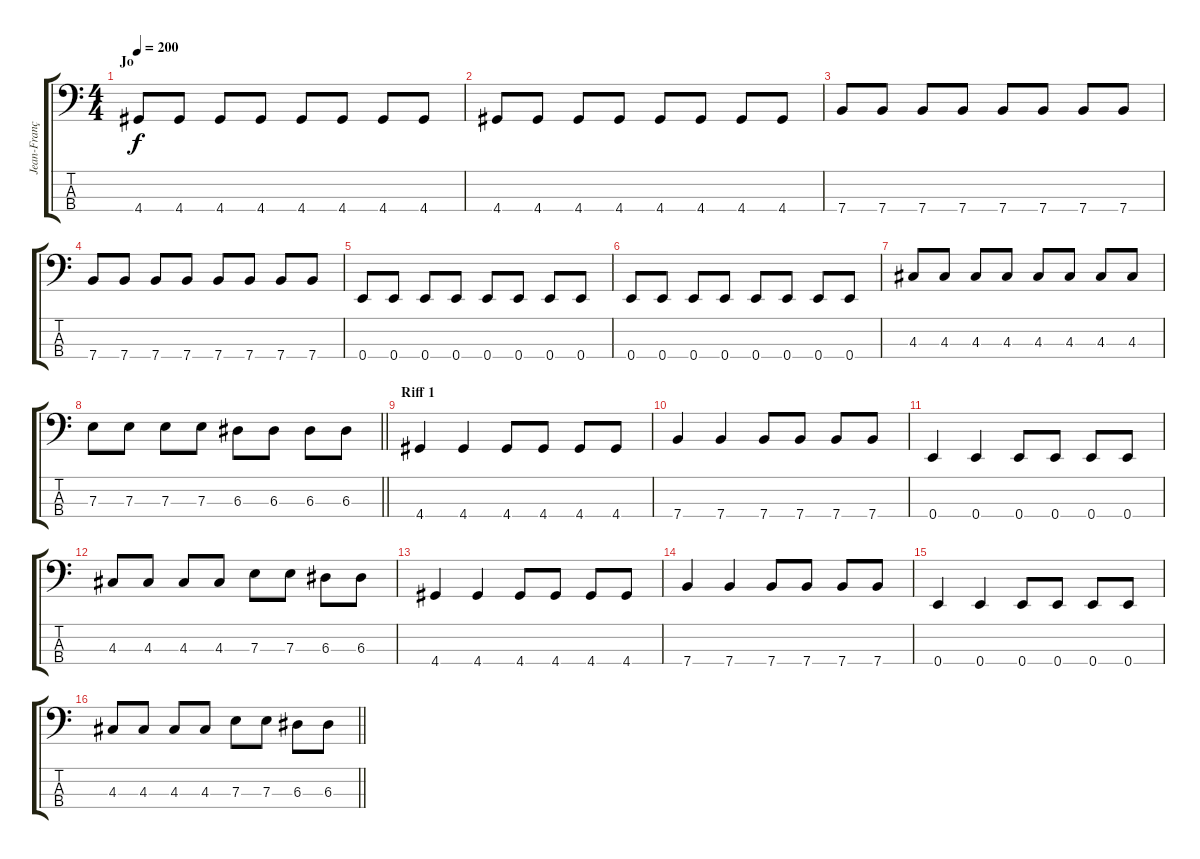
\track ("Jean-François Paré" "Jean-Franç") {instrument electricbasspick}
\staff {score tabs}
\tuning (G2 D2 A1 E1) {hide}
\ts (4 4)
\section ("" "Jo")
\tempo 200
\clef f4
\ks c
4.4.8{dy f} 4.4.8 4.4.8 4.4.8 4.4.8 4.4.8 4.4.8 4.4.8 |
4.4.8 4.4.8 4.4.8 4.4.8 4.4.8 4.4.8 4.4.8 4.4.8 |
7.4.8 7.4.8 7.4.8 7.4.8 7.4.8 7.4.8 7.4.8 7.4.8 |
7.4.8 7.4.8 7.4.8 7.4.8 7.4.8 7.4.8 7.4.8 7.4.8 |
0.4.8 0.4.8 0.4.8 0.4.8 0.4.8 0.4.8 0.4.8 0.4.8 |
0.4.8 0.4.8 0.4.8 0.4.8 0.4.8 0.4.8 0.4.8 0.4.8 |
4.3.8 4.3.8 4.3.8 4.3.8 4.3.8 4.3.8 4.3.8 4.3.8 |
\barLineRight lightlight
7.3.8 7.3.8 7.3.8 7.3.8 6.3.8 6.3.8 6.3.8 6.3.8 |
\section ("" "Riff 1")
4.4.4 4.4.4 4.4.8 4.4.8 4.4.8 4.4.8 |
7.4.4 7.4.4 7.4.8 7.4.8 7.4.8 7.4.8 |
0.4.4 0.4.4 0.4.8 0.4.8 0.4.8 0.4.8 |
4.3.8 4.3.8 4.3.8 4.3.8 7.3.8 7.3.8 6.3.8 6.3.8 |
4.4.4 4.4.4 4.4.8 4.4.8 4.4.8 4.4.8 |
7.4.4 7.4.4 7.4.8 7.4.8 7.4.8 7.4.8 |
0.4.4 0.4.4 0.4.8 0.4.8 0.4.8 0.4.8 |
\barLineRight lightlight
4.3.8 4.3.8 4.3.8 4.3.8 7.3.8 7.3.8 6.3.8 6.3.8
